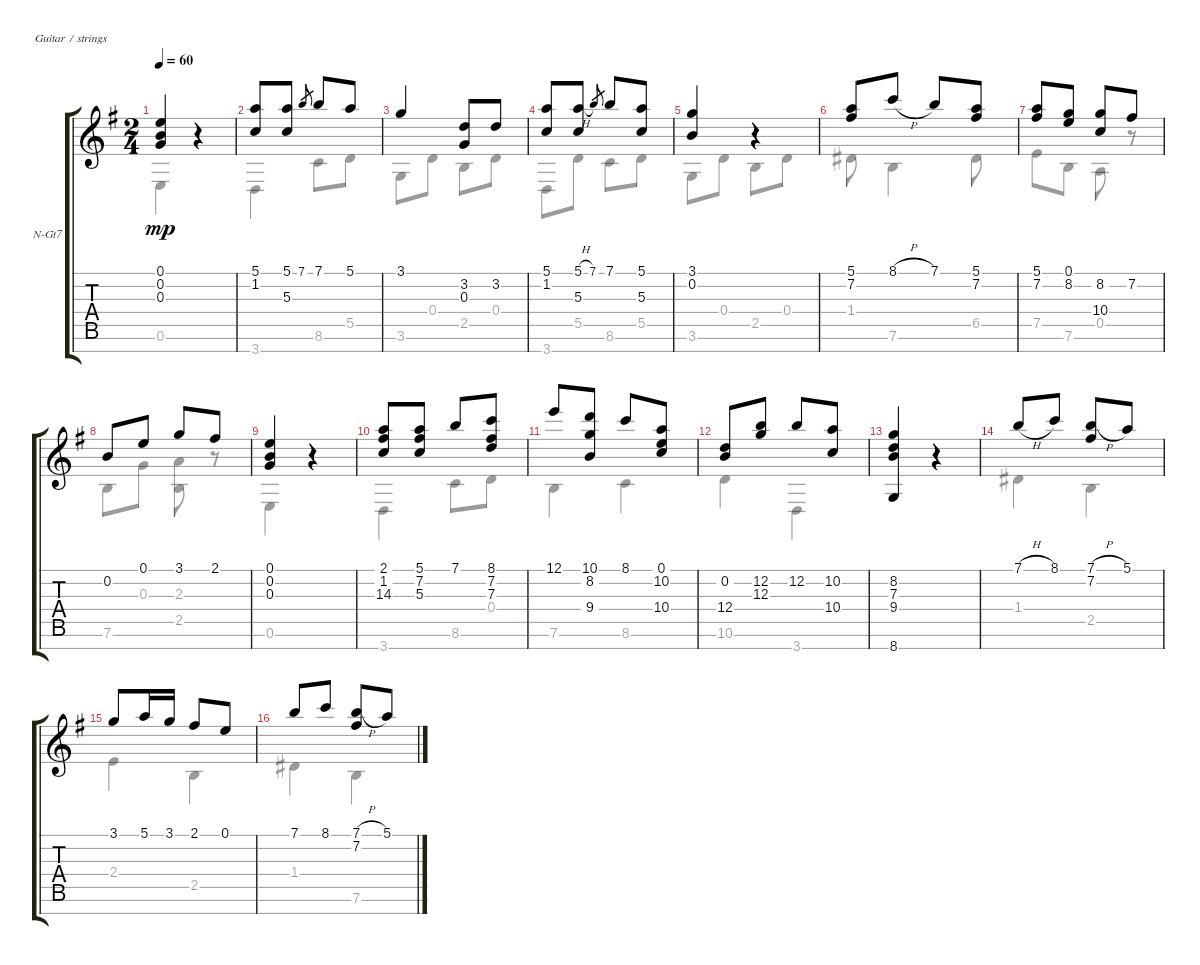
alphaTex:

\defaultSystemsLayout 4
\bracketExtendMode groupsimilarinstruments
\firstSystemTrackNameOrientation horizontal
\otherSystemsTrackNameOrientation horizontal
\track ("Nylon Guitar" "N-Gt7") {instrument acousticguitarnylon}
\staff {score tabs}
\tuning (E4 B3 G3 D3 A2 E2 B1)
\voice
\ts (2 4)
\tempo 60
\clef g2
\ks g
(0.1 0.2 0.3).4{dy mp} r.4 |
(1.2 5.1).8 (5.1 5.3).8 7.1.8{gr} 7.1.8 5.1.8 |
3.1.4 (3.2 0.3).8 3.2.8 |
(1.2 5.1).8 (5.1{h} 5.3).8 7.1.8{gr} 7.1.8 (5.1 5.3).8 |
(3.1 0.2).4 r.4 |
(5.1 7.2).8 8.1{h}.8 7.1.8 (5.1 7.2).8 |
(7.2 5.1).8 (8.2 0.1).8 (8.2 10.4).8 7.2.8 |
0.2.8 0.1.8 3.1.8 2.1.8 |
(0.1 0.2 0.3).4 r.4 |
(1.2 2.1 14.3).8 (5.1 7.2 5.3).8 7.1.8 (8.1 7.2 7.3).8 |
12.1.8 (10.1 8.2 9.4).8 8.1.8 (10.2 0.1 10.4).8 |
(12.4 0.2).8 (12.3 12.2).8 12.2.8 (10.2 10.4).8 |
(8.2 7.3 9.4 8.7).4 r.4 |
7.1{h}.8 8.1.8 (7.1{h} 7.2).8 5.1.8 |
3.1.8 5.1.16 3.1.16 2.1.8 0.1.8 |
7.1.8 8.1.8 (7.1{h} 7.2).8 5.1.8
\voice
\clef g2
\ottava regular
\simile none
\ks g
0.6.4{dy mp} r.4 |
3.7.4 8.6.8 5.5.8 |
3.6.8 0.4.8 2.5.8 0.4.8 |
3.7.8 5.5.8 8.6.8 5.5.8 |
3.6.8 0.4.8 2.5.8 0.4.8 |
1.4.8 7.6.4 6.5.8 |
7.5.8 7.6.8 0.5.8 r.8 |
7.6.8 0.3.8 (2.3 2.5).8 r.8 |
0.6.4 r.4 |
3.7.4 8.6.8 0.4.8 |
7.6.4 8.6.4 |
10.6.4 3.7.4 |
|
1.4.4 2.5.4 |
2.4.4 2.5.4 |
1.4.4 7.6.4
